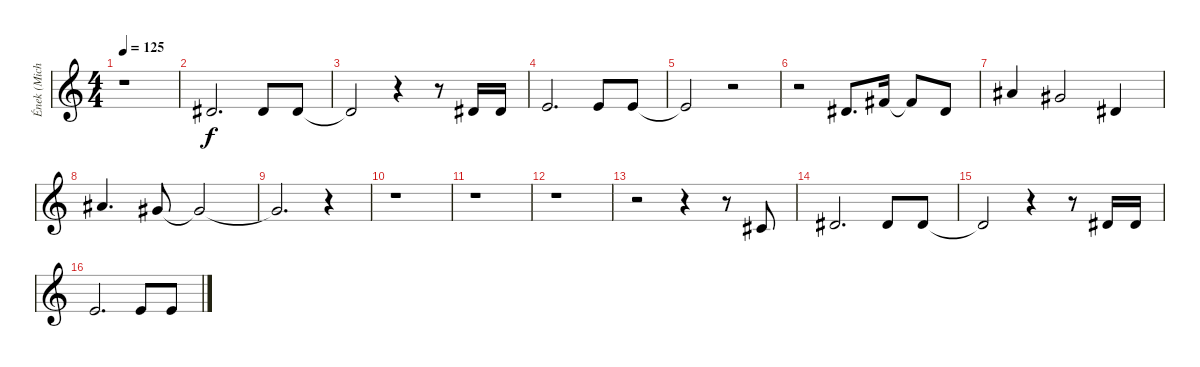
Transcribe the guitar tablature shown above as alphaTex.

\track ("Ének (Michael Vescera)" "Ének (Mich") {instrument tenorsax}
\staff {score}
\tuning (E4 B3 G3 D3 A2 E2) {hide}
\ts (4 4)
\tempo 125
\clef g2
\ks c
r.1{dy f} |
4.2.2{d} 4.2.8 4.2.8 |
4.2{t}.2 r.4 r.8 4.2.16 4.2.16 |
0.1.2{d} 0.1.8 0.1.8 |
0.1{t}.2 r.2 |
r.2 4.2.8{d} 2.1.16 2.1{t}.8 4.2.8 |
6.1.4 4.1.2 4.2.4 |
6.1.4{d} 4.1.8 4.1{t}.2 |
4.1{t}.2{d} r.4 |
r.1 |
r.1 |
r.1 |
r.2 r.4 r.8 2.2.8 |
4.2.2{d} 4.2.8 4.2.8 |
4.2{t}.2 r.4 r.8 4.2.16 4.2.16 |
0.1.2{d} 0.1.8 0.1.8
